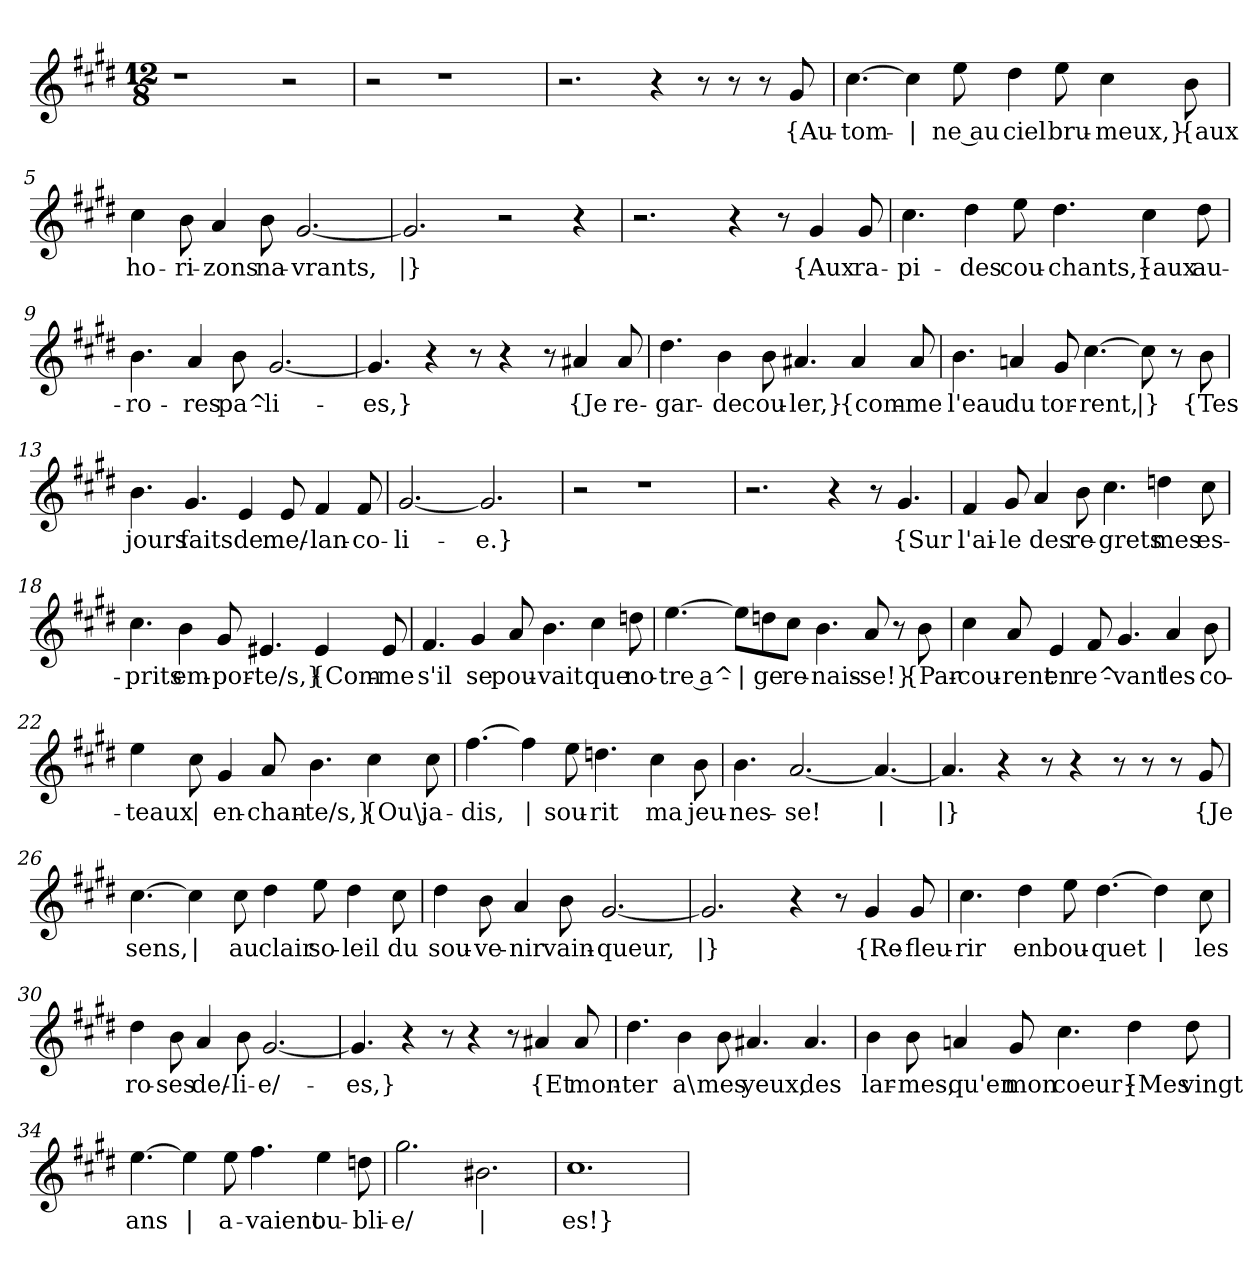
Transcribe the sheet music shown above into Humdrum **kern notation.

**kern	**text
*part1	*part1
*staff1	*staff1
*clefG2	*
*k[f#c#g#d#]	*
*M12/8	*
=1	=1
1r	.
2r	.
=2	=2
2r	.
1r	.
=3	=3
2.r	.
4r	.
8r	.
8r	.
8r	.
!	!LO:LY:b
8g#/	{Au-
=4	=4
!	!LO:LY:b
[4.cc#\	-tom-
!	!LO:LY:b
4cc#\]	|
!	!LO:LY:b
8ee\	-ne au
!	!LO:LY:b
4dd#\	ciel
!	!LO:LY:b
8ee\	bru-
!	!LO:LY:b
4cc#\	-meux,}
!	!LO:LY:b
8b\	{aux
!!LO:LB:g=z
=5	=5
!	!LO:LY:b
4cc#\	ho-
!	!LO:LY:b
8b\	-ri-
!	!LO:LY:b
4a/	-zons
!	!LO:LY:b
8b\	na-
!	!LO:LY:b
[2.g#/	-vrants,
=6	=6
!	!LO:LY:b
2.g#/]	|}
2r	.
4r	.
=7	=7
2.r	.
4r	.
8r	.
!	!LO:LY:b
4g#/	{Aux
!	!LO:LY:b
8g#/	ra-
=8	=8
!	!LO:LY:b
4.cc#\	-pi-
!	!LO:LY:b
4dd#\	-des
!	!LO:LY:b
8ee\	cou-
!	!LO:LY:b
4.dd#\	-chants,}
!	!LO:LY:b
4cc#\	{aux
!	!LO:LY:b
8dd#\	au-
!!LO:LB:g=z
=9	=9
!	!LO:LY:b
4.b\	-ro-
!	!LO:LY:b
4a/	-res
!	!LO:LY:b
8b\	pa^-
!	!LO:LY:b
[2.g#/	-li-
=10	=10
!	!LO:LY:b
4.g#/]	-es,}
4r	.
8r	.
4r	.
8r	.
!	!LO:LY:b
4a#X/	{Je
!	!LO:LY:b
8a#/	re-
=11	=11
!	!LO:LY:b
4.dd#\	-gar-
!	!LO:LY:b
4b\	-de
!	!LO:LY:b
8b\	cou-
!	!LO:LY:b
4.a#X/	-ler,}
!	!LO:LY:b
4a#/	{com-
!	!LO:LY:b
8a#/	-me
!!LO:LB:g=z
=12	=12
!	!LO:LY:b
4.b\	l'eau
!	!LO:LY:b
4an/	du
!	!LO:LY:b
8g#/	tor-
!	!LO:LY:b
[4.cc#\	-rent,
!	!LO:LY:b
8cc#\]	|}
8r	.
!	!LO:LY:b
8b\	{Tes
=13	=13
!	!LO:LY:b
4.b\	jours
!	!LO:LY:b
4.g#/	faits
!	!LO:LY:b
4e/	de
!	!LO:LY:b
8e/	me/-
!	!LO:LY:b
4f#/	-lan-
!	!LO:LY:b
8f#/	-co-
=14	=14
!	!LO:LY:b
[2.g#/	-li-
!	!LO:LY:b
2.g#/]	-e.}
=15	=15
2r	.
1r	.
=16	=16
2.r	.
4r	.
8r	.
!	!LO:LY:b
4.g#/	{Sur
!!LO:LB:g=z
=17	=17
!	!LO:LY:b
4f#/	l'ai-
!	!LO:LY:b
8g#/	-le
!	!LO:LY:b
4a/	des
!	!LO:LY:b
8b\	re-
!	!LO:LY:b
4.cc#\	-grets
!	!LO:LY:b
4ddn\	mes
!	!LO:LY:b
8cc#\	es-
=18	=18
!	!LO:LY:b
4.cc#\	-prits
!	!LO:LY:b
4b\	em-
!	!LO:LY:b
8g#/	-por-
!	!LO:LY:b
4.e#X/	-te/s,}
!	!LO:LY:b
4e#/	{Com-
!	!LO:LY:b
8e#/	-me
=19	=19
!	!LO:LY:b
4.f#/	s'il
!	!LO:LY:b
4g#/	se
!	!LO:LY:b
8a/	pou-
!	!LO:LY:b
4.b\	-vait
!	!LO:LY:b
4cc#\	que
!	!LO:LY:b
8ddn\	no-
!!LO:LB:g=z
=20	=20
!	!LO:LY:b
[4.ee\	-tre a^-
!	!LO:LY:b
8ee\L]	|
!	!LO:LY:b
8ddn\	-ge
!	!LO:LY:b
8cc#\J	re-
!	!LO:LY:b
4.b\	-nais-
!	!LO:LY:b
8a/	-se!}
8r	.
!	!LO:LY:b
8b\	{Par-
=21	=21
!	!LO:LY:b
4cc#\	-cou-
!	!LO:LY:b
8a/	-rent
!	!LO:LY:b
4e/	en
!	!LO:LY:b
8f#/	re^-
!	!LO:LY:b
4.g#/	-vant
!	!LO:LY:b
4a/	les
!	!LO:LY:b
8b\	co-
!!LO:LB:g=z
=22	=22
!	!LO:LY:b
4ee\	-teaux
!	!LO:LY:b
8cc#\	|
!	!LO:LY:b
4g#/	en-
!	!LO:LY:b
8a/	-chan-
!	!LO:LY:b
4.b\	-te/s,}
!	!LO:LY:b
4cc#\	{Ou\,
!	!LO:LY:b
8cc#\	ja-
=23	=23
!	!LO:LY:b
[4.ff#\	-dis,
!	!LO:LY:b
4ff#\]	|
!	!LO:LY:b
8ee\	sou-
!	!LO:LY:b
4.ddn\	-rit
!	!LO:LY:b
4cc#\	ma
!	!LO:LY:b
8b\	jeu-
=24	=24
!	!LO:LY:b
4.b\	-nes-
!	!LO:LY:b
[2.a/	-se!
!	!LO:LY:b
4.a/_	|
=25	=25
!	!LO:LY:b
4.a/]	|}
4r	.
8r	.
4r	.
8r	.
8r	.
8r	.
!	!LO:LY:b
8g#/	{Je
!!LO:LB:g=z
=26	=26
!	!LO:LY:b
[4.cc#\	sens,
!	!LO:LY:b
4cc#\]	|
!	!LO:LY:b
8cc#\	au
!	!LO:LY:b
4dd#\	clair
!	!LO:LY:b
8ee\	so-
!	!LO:LY:b
4dd#\	-leil
!	!LO:LY:b
8cc#\	du
=27	=27
!	!LO:LY:b
4dd#\	sou-
!	!LO:LY:b
8b\	-ve-
!	!LO:LY:b
4a/	-nir
!	!LO:LY:b
8b\	vain-
!	!LO:LY:b
[2.g#/	-queur,
=28	=28
!	!LO:LY:b
2.g#/]	|}
4r	.
8r	.
!	!LO:LY:b
4g#/	{Re-
!	!LO:LY:b
8g#/	-fleu-
!!LO:LB:g=z
=29	=29
!	!LO:LY:b
4.cc#\	-rir
!	!LO:LY:b
4dd#\	en
!	!LO:LY:b
8ee\	bou-
!	!LO:LY:b
[4.dd#\	-quet
!	!LO:LY:b
4dd#\]	|
!	!LO:LY:b
8cc#\	les
=30	=30
!	!LO:LY:b
4dd#\	ro-
!	!LO:LY:b
8b\	-ses
!	!LO:LY:b
4a/	de/-
!	!LO:LY:b
8b\	-li-
!	!LO:LY:b
[2.g#/	-e/-
=31	=31
!	!LO:LY:b
4.g#/]	-es,}
4r	.
8r	.
4r	.
8r	.
!	!LO:LY:b
4a#X/	{Et
!	!LO:LY:b
8a#/	mon-
=32	=32
!	!LO:LY:b
4.dd#\	-ter
!	!LO:LY:b
4b\	a\
!	!LO:LY:b
8b\	mes
!	!LO:LY:b
4.a#X/	yeux,
!	!LO:LY:b
4.a#/	des
!!LO:LB:g=z
=33	=33
!	!LO:LY:b
4b\	lar-
!	!LO:LY:b
8b\	-mes,
!	!LO:LY:b
4an/	qu'en
!	!LO:LY:b
8g#/	mon
!	!LO:LY:b
4.cc#\	coeur}
!	!LO:LY:b
4dd#\	{Mes
!	!LO:LY:b
8dd#\	vingt
=34	=34
!	!LO:LY:b
[4.ee\	ans
!	!LO:LY:b
4ee\]	|
!	!LO:LY:b
8ee\	a-
!	!LO:LY:b
4.ff#\	-vaient
!	!LO:LY:b
4ee\	ou-
!	!LO:LY:b
8ddn\	-bli-
=35	=35
!	!LO:LY:b
2.gg#\	-e/
!	!LO:LY:b
2.b#X\	|
=36	=36
!	!LO:LY:b
1.cc#	-es!}
=	=
*-	*-
